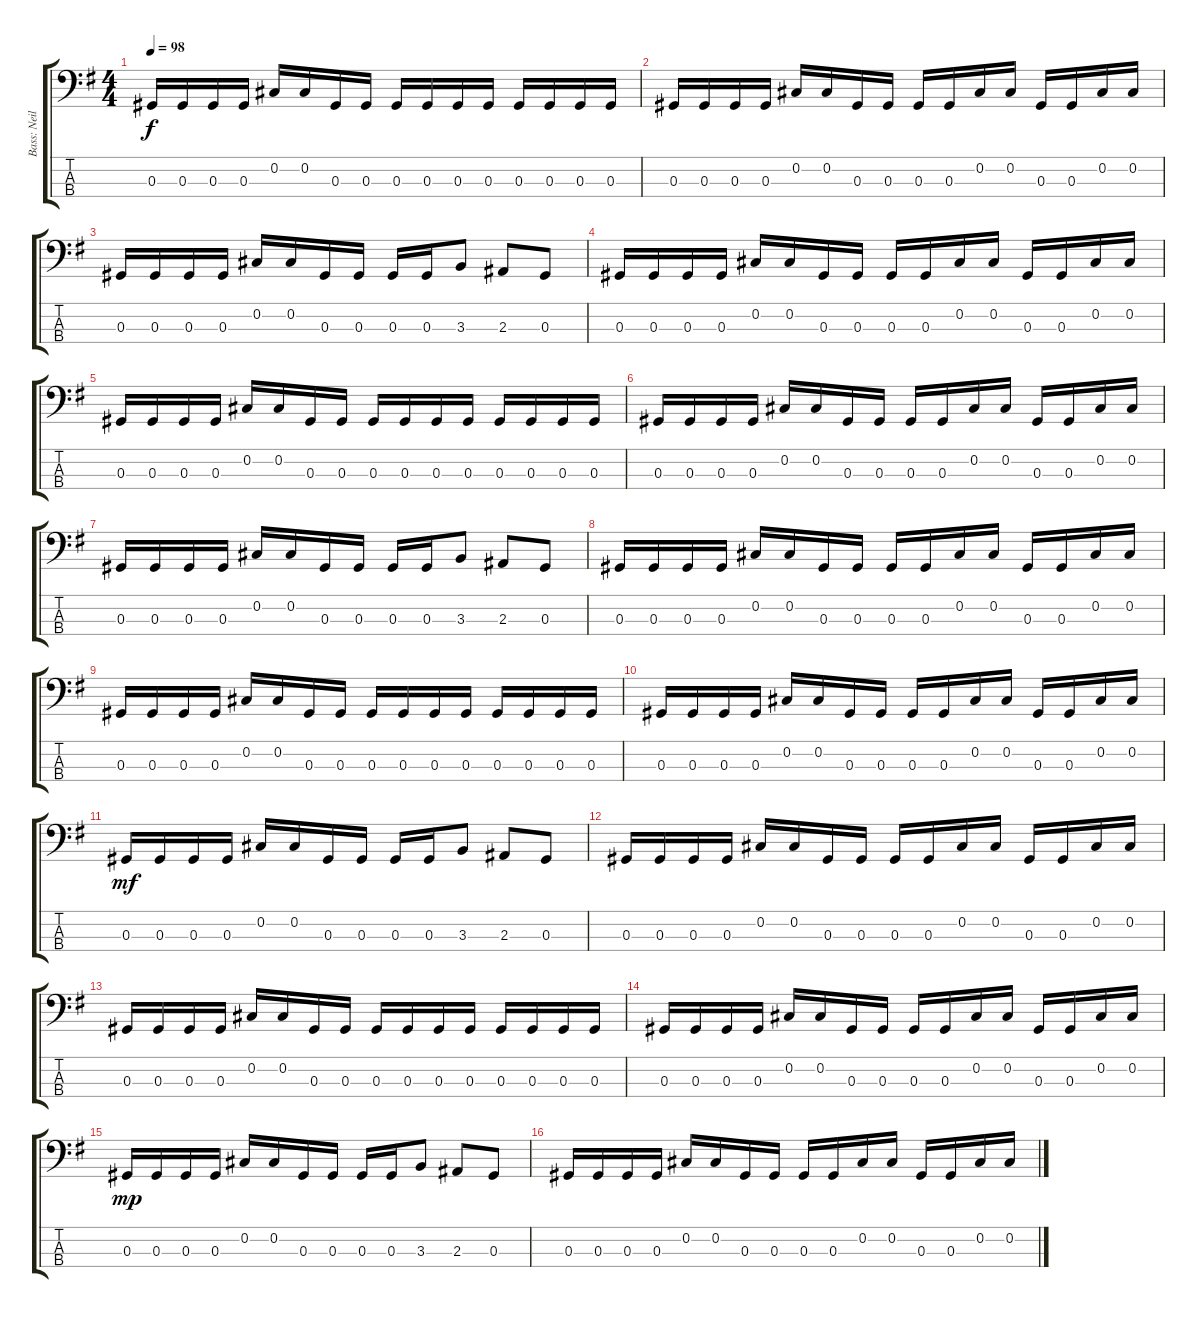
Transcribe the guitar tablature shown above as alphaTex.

\track ("Bass: Neil" "Bass: Neil") {instrument electricbassfinger}
\staff {score tabs}
\tuning (Gb2 Db2 Ab1 Eb1) {hide}
\ts (4 4)
\tempo 98
\clef f4
\ks g
0.3.16{dy f} 0.3.16 0.3.16 0.3.16 0.2.16 0.2.16 0.3.16 0.3.16 0.3.16 0.3.16 0.3.16 0.3.16 0.3.16 0.3.16 0.3.16 0.3.16 |
0.3.16 0.3.16 0.3.16 0.3.16 0.2.16 0.2.16 0.3.16 0.3.16 0.3.16 0.3.16 0.2.16 0.2.16 0.3.16 0.3.16 0.2.16 0.2.16 |
0.3.16 0.3.16 0.3.16 0.3.16 0.2.16 0.2.16 0.3.16 0.3.16 0.3.16 0.3.16 3.3.8 2.3.8 0.3.8 |
0.3.16 0.3.16 0.3.16 0.3.16 0.2.16 0.2.16 0.3.16 0.3.16 0.3.16 0.3.16 0.2.16 0.2.16 0.3.16 0.3.16 0.2.16 0.2.16 |
0.3.16 0.3.16 0.3.16 0.3.16 0.2.16 0.2.16 0.3.16 0.3.16 0.3.16 0.3.16 0.3.16 0.3.16 0.3.16 0.3.16 0.3.16 0.3.16 |
0.3.16 0.3.16 0.3.16 0.3.16 0.2.16 0.2.16 0.3.16 0.3.16 0.3.16 0.3.16 0.2.16 0.2.16 0.3.16 0.3.16 0.2.16 0.2.16 |
0.3.16 0.3.16 0.3.16 0.3.16 0.2.16 0.2.16 0.3.16 0.3.16 0.3.16 0.3.16 3.3.8 2.3.8 0.3.8 |
0.3.16 0.3.16 0.3.16 0.3.16 0.2.16 0.2.16 0.3.16 0.3.16 0.3.16 0.3.16 0.2.16 0.2.16 0.3.16 0.3.16 0.2.16 0.2.16 |
0.3.16 0.3.16 0.3.16 0.3.16 0.2.16 0.2.16 0.3.16 0.3.16 0.3.16 0.3.16 0.3.16 0.3.16 0.3.16 0.3.16 0.3.16 0.3.16 |
0.3.16 0.3.16 0.3.16 0.3.16 0.2.16 0.2.16 0.3.16 0.3.16 0.3.16 0.3.16 0.2.16 0.2.16 0.3.16 0.3.16 0.2.16 0.2.16 |
0.3.16{dy mf} 0.3.16 0.3.16 0.3.16 0.2.16 0.2.16 0.3.16 0.3.16 0.3.16 0.3.16 3.3.8 2.3.8 0.3.8 |
0.3.16 0.3.16 0.3.16 0.3.16 0.2.16 0.2.16 0.3.16 0.3.16 0.3.16 0.3.16 0.2.16 0.2.16 0.3.16 0.3.16 0.2.16 0.2.16 |
0.3.16 0.3.16 0.3.16 0.3.16 0.2.16 0.2.16 0.3.16 0.3.16 0.3.16 0.3.16 0.3.16 0.3.16 0.3.16 0.3.16 0.3.16 0.3.16 |
0.3.16 0.3.16 0.3.16 0.3.16 0.2.16 0.2.16 0.3.16 0.3.16 0.3.16 0.3.16 0.2.16 0.2.16 0.3.16 0.3.16 0.2.16 0.2.16 |
0.3.16{dy mp} 0.3.16 0.3.16 0.3.16 0.2.16 0.2.16 0.3.16 0.3.16 0.3.16 0.3.16 3.3.8 2.3.8 0.3.8 |
0.3.16 0.3.16 0.3.16 0.3.16 0.2.16 0.2.16 0.3.16 0.3.16 0.3.16 0.3.16 0.2.16 0.2.16 0.3.16 0.3.16 0.2.16 0.2.16
